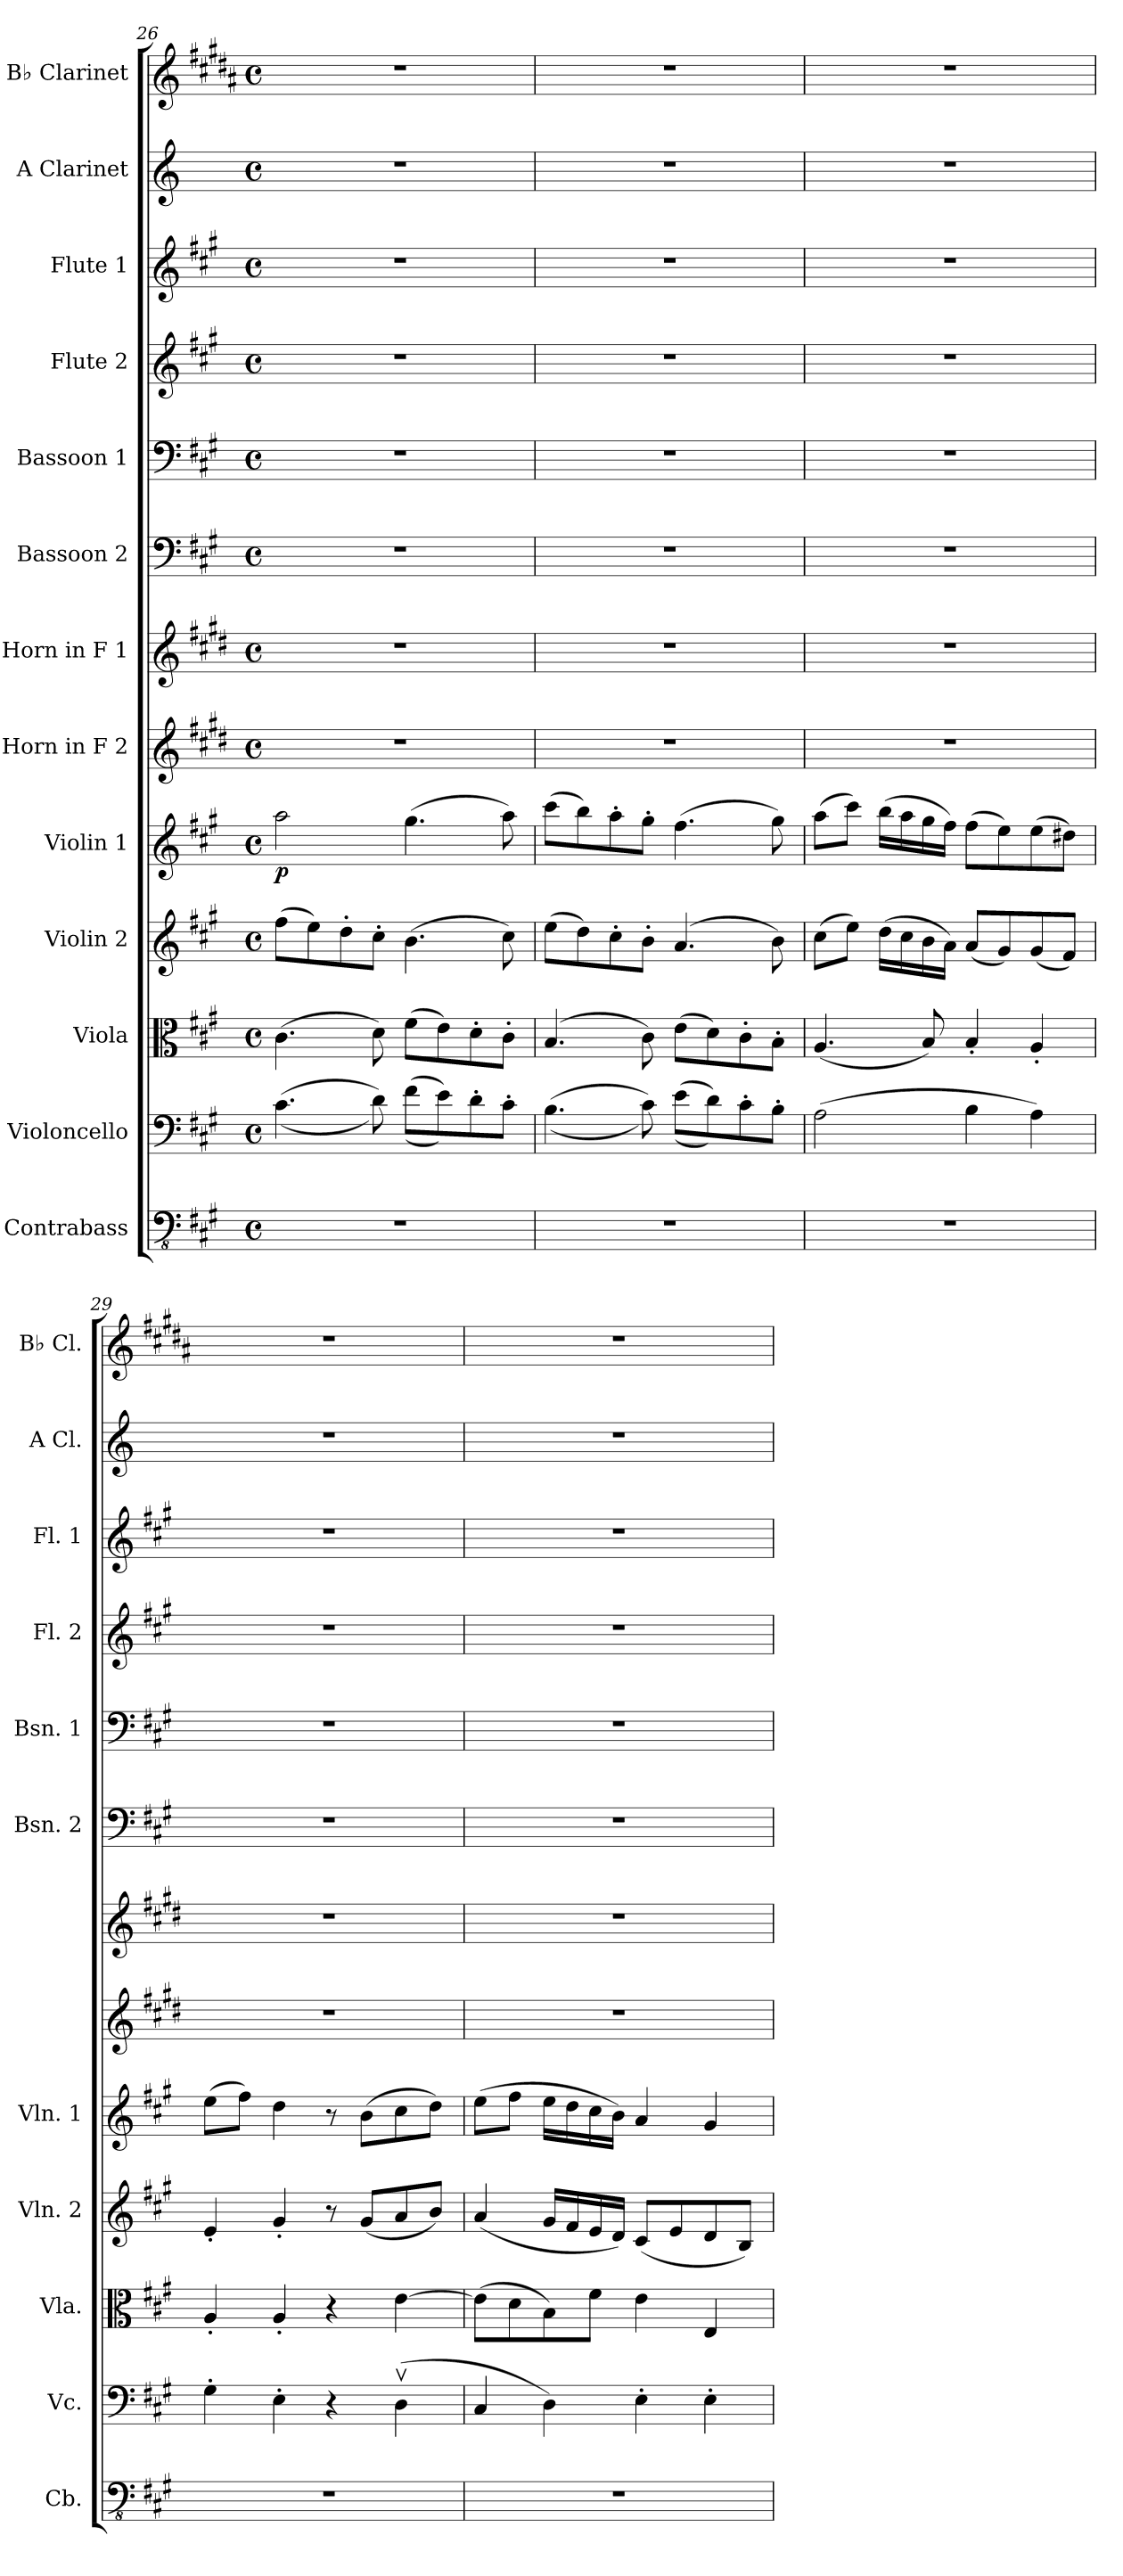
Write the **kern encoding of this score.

**kern	**kern	**kern	**kern	**kern	**dynam	**kern	**kern	**kern	**kern	**kern	**kern	**kern	**kern
*part13	*part12	*part11	*part10	*part9	*part9	*part8	*part7	*part6	*part5	*part4	*part3	*part2	*part1
*staff13	*staff12	*staff11	*staff10	*staff9	*staff9	*staff8	*staff7	*staff6	*staff5	*staff4	*staff3	*staff2	*staff1
*I"Contrabass	*I"Violoncello	*I"Viola	*I"Violin 2	*I"Violin 1	*	*I"Horn in F 2	*I"Horn in F 1	*I"Bassoon 2	*I"Bassoon 1	*I"Flute 2	*I"Flute 1	*I"A Clarinet	*I"B♭ Clarinet
*I'Cb.	*I'Vc.	*I'Vla.	*I'Vln. 2	*I'Vln. 1	*	*	*	*I'Bsn. 2	*I'Bsn. 1	*I'Fl. 2	*I'Fl. 1	*I'A Cl.	*I'B♭ Cl.
*clefFv4	*clefF4	*clefC3	*clefG2	*clefG2	*	*clefG2	*clefG2	*clefF4	*clefF4	*clefG2	*clefG2	*clefG2	*clefG2
*ITrd7c12	*	*	*	*	*	*ITrd4c7	*ITrd4c7	*	*	*	*	*ITrd2c3	*ITrd1c2
*k[f#c#g#]	*k[f#c#g#]	*k[f#c#g#]	*k[f#c#g#]	*k[f#c#g#]	*	*k[f#c#g#]	*k[f#c#g#]	*k[f#c#g#]	*k[f#c#g#]	*k[f#c#g#]	*k[f#c#g#]	*k[f#c#g#]	*k[f#c#g#]
*M4/4	*M4/4	*M4/4	*M4/4	*M4/4	*	*M4/4	*M4/4	*M4/4	*M4/4	*M4/4	*M4/4	*M4/4	*M4/4
*met(c)	*met(c)	*met(c)	*met(c)	*met(c)	*	*met(c)	*met(c)	*met(c)	*met(c)	*met(c)	*met(c)	*met(c)	*met(c)
=26	=26	=26	=26	=26	=26	=26	=26	=26	=26	=26	=26	=26	=26
!	!	!	!	!	!LO:DY:b	!	!	!	!	!	!	!	!
1r	(>(>4.c#\	(>4.c#\	(>8ff#\L	2aa\	p	1r	1r	1r	1r	1r	1r	1r	1r
.	.	.	8ee\)	.	.	.	.	.	.	.	.	.	.
.	.	.	8dd'\	.	.	.	.	.	.	.	.	.	.
.	8d\))	8d\)	8cc#'\J	.	.	.	.	.	.	.	.	.	.
.	(>(>8f#\L	(>8f#\L	(>4.b\	(>4.gg#\	.	.	.	.	.	.	.	.	.
.	8e\))	8e\)	.	.	.	.	.	.	.	.	.	.	.
.	8d'\	8d'\	.	.	.	.	.	.	.	.	.	.	.
.	8c#'\J	8c#'\J	8cc#\)	8aa\)	.	.	.	.	.	.	.	.	.
!!LO:PB:g=z
=27	=27	=27	=27	=27	=27	=27	=27	=27	=27	=27	=27	=27	=27
1r	(>(>4.B\	(>4.B/	(>8ee\L	(>8ccc#\L	.	1r	1r	1r	1r	1r	1r	1r	1r
.	.	.	8dd\)	8bb\)	.	.	.	.	.	.	.	.	.
.	.	.	8cc#'\	8aa'\	.	.	.	.	.	.	.	.	.
.	8c#\))	8c#\)	8b'\J	8gg#'\J	.	.	.	.	.	.	.	.	.
.	(>(>8e\L	(>8e\L	(>4.a/	(>4.ff#\	.	.	.	.	.	.	.	.	.
.	8d\))	8d\)	.	.	.	.	.	.	.	.	.	.	.
.	8c#'\	8c#'\	.	.	.	.	.	.	.	.	.	.	.
.	8B'\J	8B'\J	8b\)	8gg#\)	.	.	.	.	.	.	.	.	.
=28	=28	=28	=28	=28	=28	=28	=28	=28	=28	=28	=28	=28	=28
1r	(>2A\	(<4.A/	(>8cc#\L	(>8aa\L	.	1r	1r	1r	1r	1r	1r	1r	1r
.	.	.	8ee\J)	8ccc#\J)	.	.	.	.	.	.	.	.	.
.	.	.	(>16dd\LL	(>16bb\LL	.	.	.	.	.	.	.	.	.
.	.	.	16cc#\	16aa\	.	.	.	.	.	.	.	.	.
.	.	8B/)	16b\	16gg#\	.	.	.	.	.	.	.	.	.
.	.	.	16a\JJ)	16ff#\JJ)	.	.	.	.	.	.	.	.	.
.	4B\	4B'/	(<8a/L	(>8ff#\L	.	.	.	.	.	.	.	.	.
.	.	.	8g#/)	8ee\)	.	.	.	.	.	.	.	.	.
.	4A\)	4A'/	(<8g#/	(>8ee\	.	.	.	.	.	.	.	.	.
.	.	.	8f#/J)	8dd#X\J)	.	.	.	.	.	.	.	.	.
=29	=29	=29	=29	=29	=29	=29	=29	=29	=29	=29	=29	=29	=29
1r	4G#'\	4A'/	4e'/	(>8ee\L	.	1r	1r	1r	1r	1r	1r	1r	1r
.	.	.	.	8ff#\J)	.	.	.	.	.	.	.	.	.
.	4E'\	4A'/	4g#'/	4dd\	.	.	.	.	.	.	.	.	.
.	4r	4r	8r	8r	.	.	.	.	.	.	.	.	.
.	.	.	(<8g#/L	(>8b\L	.	.	.	.	.	.	.	.	.
.	(>4Dv\	[4e\	8a/	8cc#\	.	.	.	.	.	.	.	.	.
.	.	.	8b/J)	8dd\J)	.	.	.	.	.	.	.	.	.
=30	=30	=30	=30	=30	=30	=30	=30	=30	=30	=30	=30	=30	=30
1r	4C#/	(>8e\L]	(<4a/	(>8ee\L	.	1r	1r	1r	1r	1r	1r	1r	1r
.	.	8d\	.	8ff#\J	.	.	.	.	.	.	.	.	.
.	4D\)	8B\)	16g#/LL	16ee\LL	.	.	.	.	.	.	.	.	.
.	.	.	16f#/	16dd\	.	.	.	.	.	.	.	.	.
.	.	8f#\J	16e/	16cc#\	.	.	.	.	.	.	.	.	.
.	.	.	16d/JJ)	16b\JJ)	.	.	.	.	.	.	.	.	.
.	4E'\	4e\	(<8c#/L	4a/	.	.	.	.	.	.	.	.	.
.	.	.	8e/	.	.	.	.	.	.	.	.	.	.
.	4E'\	4E/	8d/	4g#/	.	.	.	.	.	.	.	.	.
.	.	.	8B/J)	.	.	.	.	.	.	.	.	.	.
=	=	=	=	=	=	=	=	=	=	=	=	=	=
*-	*-	*-	*-	*-	*-	*-	*-	*-	*-	*-	*-	*-	*-
